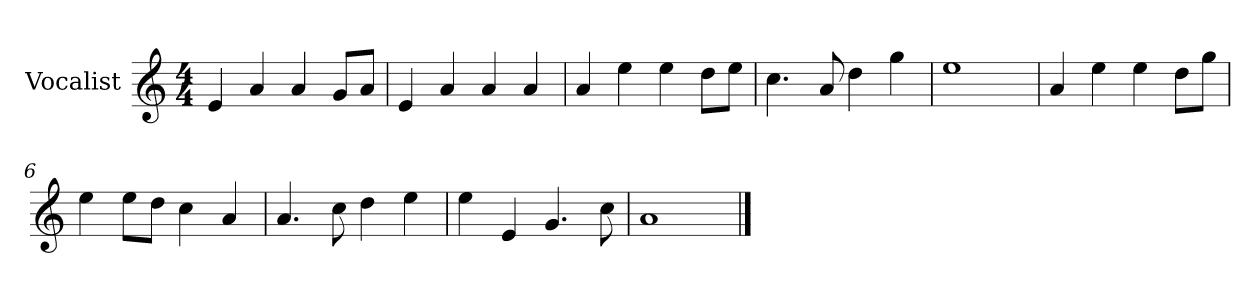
**kern
*part1
*staff1
*I"Vocalist
*k[]
*C:
*M4/4
=
4e
4a
4a
8gL
8aJ
=1
4e
4a
4a
4a
=2
4a
4ee
4ee
8ddL
8eeJ
=3
4.cc
8a
4dd
4gg
=4
1ee
=5
4a
4ee
4ee
8ddL
8ggJ
=6
4ee
8eeL
8ddJ
4cc
4a
=7
4.a
8cc
4dd
4ee
=8
4ee
4e
4.g
8cc
=9
1a
==
*-
